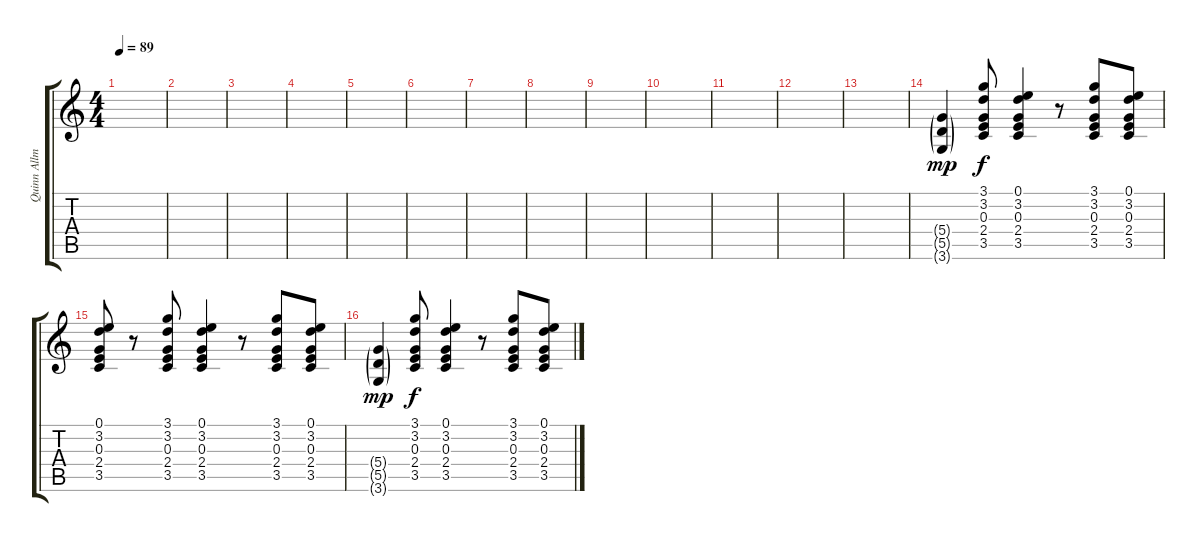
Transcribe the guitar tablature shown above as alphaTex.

\track ("Quinn Allman - Guitar 2" "Quinn Allm") {instrument acousticguitarnylon}
\staff {score tabs}
\tuning (E4 B3 G3 D3 A2 E2) {hide}
\ts (4 4)
\tempo 89
\clef g2
\ks c
|
|
|
|
|
|
|
|
|
|
|
|
|
(5.4{g} 5.5{g} 3.6{g}).4{dy mp instrument acousticguitarnylon} (3.1 3.2 0.3 2.4 3.5).8{dy f} (0.1 3.2 0.3 2.4 3.5).4 r.8 (3.1 3.2 0.3 2.4 3.5).8 (0.1 3.2 0.3 2.4 3.5).8 |
(0.1 3.2 0.3 2.4 3.5).8 r.8 (3.1 3.2 0.3 2.4 3.5).8 (0.1 3.2 0.3 2.4 3.5).4 r.8 (3.1 3.2 0.3 2.4 3.5).8 (0.1 3.2 0.3 2.4 3.5).8 |
(5.4{g} 5.5{g} 3.6{g}).4{dy mp} (3.1 3.2 0.3 2.4 3.5).8{dy f} (0.1 3.2 0.3 2.4 3.5).4 r.8 (3.1 3.2 0.3 2.4 3.5).8 (0.1 3.2 0.3 2.4 3.5).8
